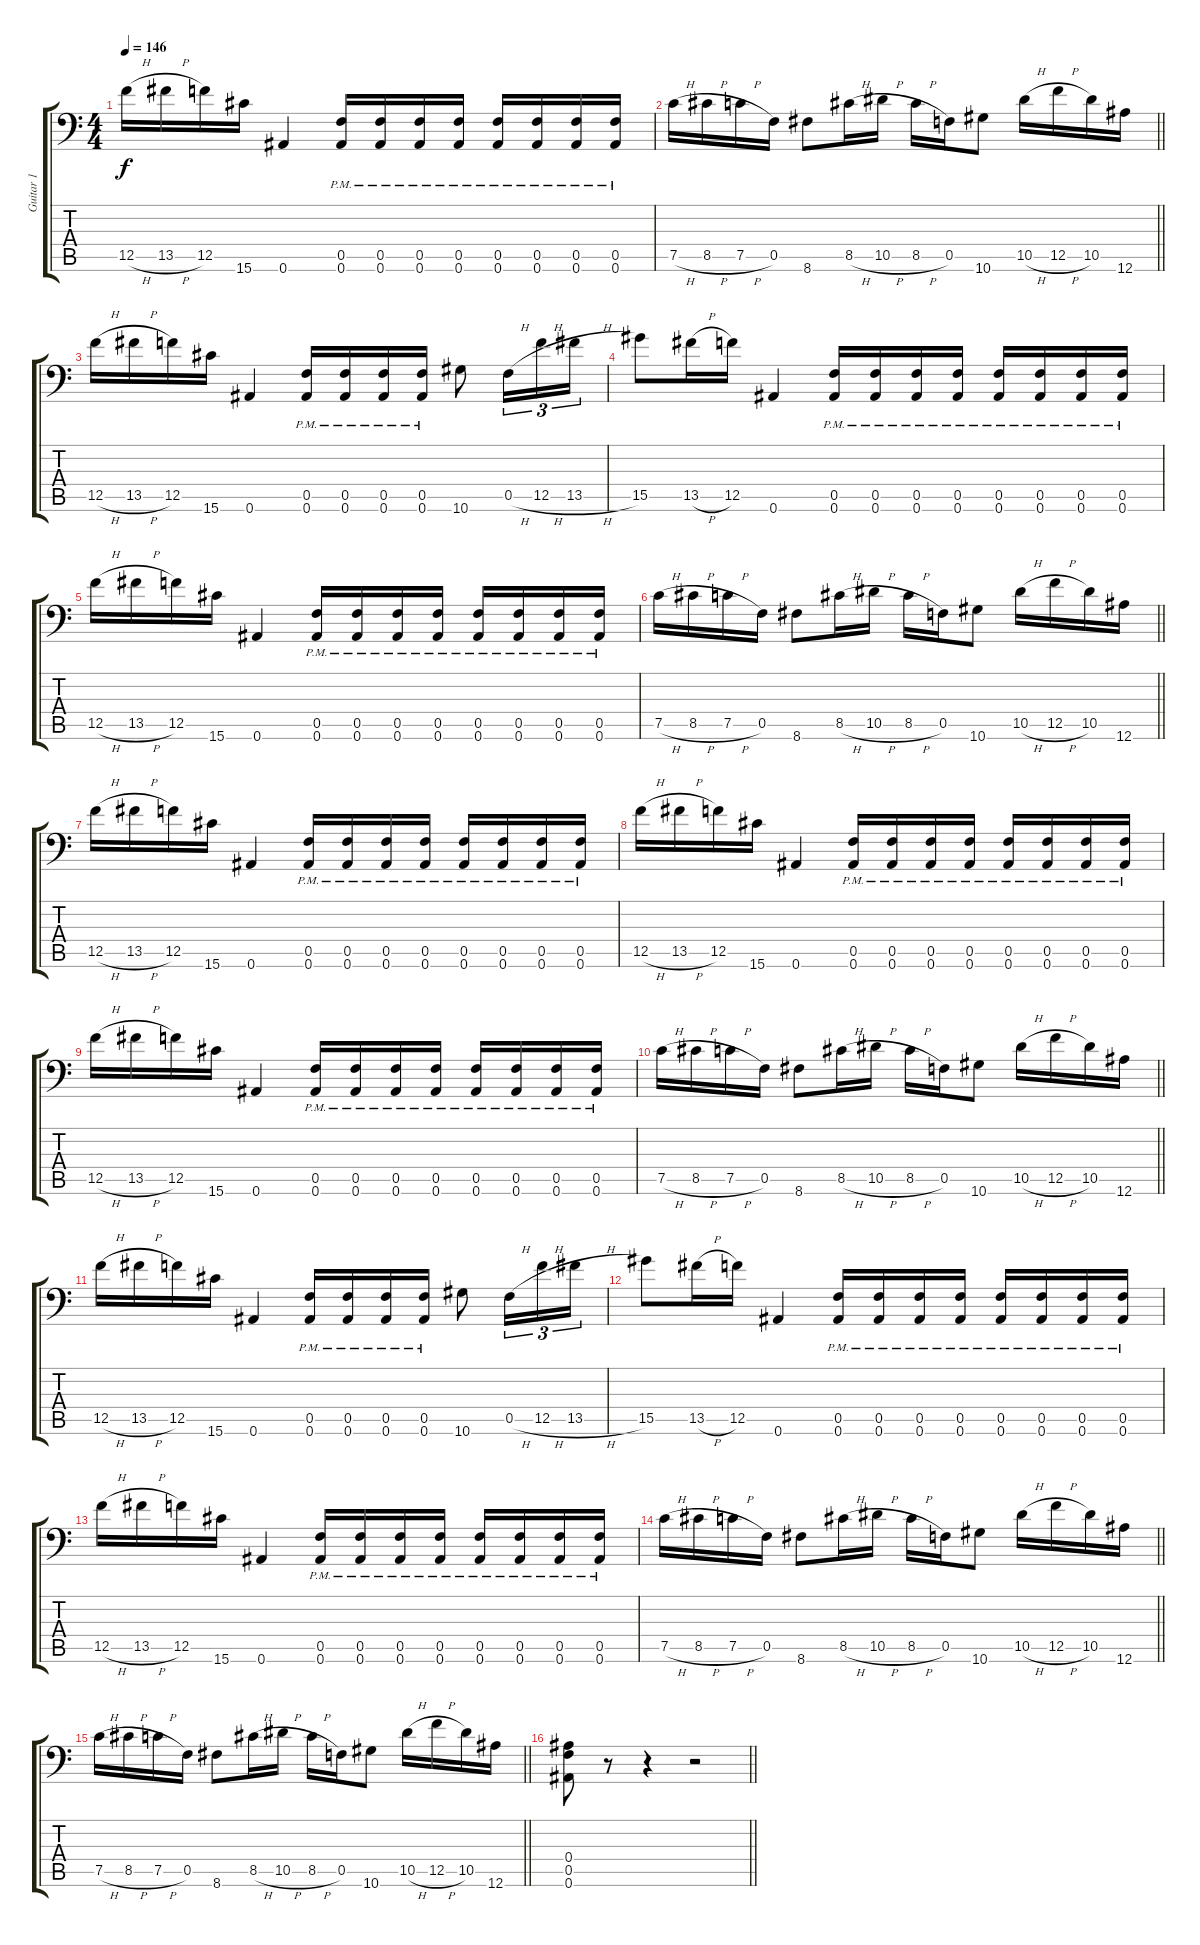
\track ("Guitar 1" "Guitar 1") {instrument distortionguitar}
\staff {score tabs}
\tuning (C4 G3 Eb3 Bb2 F2 Bb1) {hide}
\ts (4 4)
\tempo 146
\clef f4
\ks c
12.5{h}.16{dy f} 13.5{h}.16 12.5.16 15.6.16 0.6.4 (0.5{pm} 0.6{pm}).16 (0.5{pm} 0.6{pm}).16 (0.5{pm} 0.6{pm}).16 (0.5{pm} 0.6{pm}).16 (0.5{pm} 0.6{pm}).16 (0.5{pm} 0.6{pm}).16 (0.5{pm} 0.6{pm}).16 (0.5{pm} 0.6{pm}).16 |
\barLineRight lightlight
7.5{h}.16 8.5{h}.16 7.5{h}.16 0.5.16 8.6.8 8.5{h}.16 10.5{h}.16 8.5{h}.16 0.5.16 10.6.8 10.5{h}.16 12.5{h}.16 10.5.16 12.6.16 |
12.5{h}.16 13.5{h}.16 12.5.16 15.6.16 0.6.4 (0.5{pm} 0.6{pm}).16 (0.5{pm} 0.6{pm}).16 (0.5{pm} 0.6{pm}).16 (0.5{pm} 0.6{pm}).16 10.6.8 0.5{h}.16{tu (3 2)} 12.5{h}.16{tu (3 2)} 13.5{h}.16{tu (3 2)} |
15.5.8 13.5{h}.16 12.5.16 0.6.4 (0.5{pm} 0.6{pm}).16 (0.5{pm} 0.6{pm}).16 (0.5{pm} 0.6{pm}).16 (0.5{pm} 0.6{pm}).16 (0.5{pm} 0.6{pm}).16 (0.5{pm} 0.6{pm}).16 (0.5{pm} 0.6{pm}).16 (0.5{pm} 0.6{pm}).16 |
12.5{h}.16 13.5{h}.16 12.5.16 15.6.16 0.6.4 (0.5{pm} 0.6{pm}).16 (0.5{pm} 0.6{pm}).16 (0.5{pm} 0.6{pm}).16 (0.5{pm} 0.6{pm}).16 (0.5{pm} 0.6{pm}).16 (0.5{pm} 0.6{pm}).16 (0.5{pm} 0.6{pm}).16 (0.5{pm} 0.6{pm}).16 |
\barLineRight lightlight
7.5{h}.16 8.5{h}.16 7.5{h}.16 0.5.16 8.6.8 8.5{h}.16 10.5{h}.16 8.5{h}.16 0.5.16 10.6.8 10.5{h}.16 12.5{h}.16 10.5.16 12.6.16 |
12.5{h}.16 13.5{h}.16 12.5.16 15.6.16 0.6.4 (0.5{pm} 0.6{pm}).16 (0.5{pm} 0.6{pm}).16 (0.5{pm} 0.6{pm}).16 (0.5{pm} 0.6{pm}).16 (0.5{pm} 0.6{pm}).16 (0.5{pm} 0.6{pm}).16 (0.5{pm} 0.6{pm}).16 (0.5{pm} 0.6{pm}).16 |
12.5{h}.16 13.5{h}.16 12.5.16 15.6.16 0.6.4 (0.5{pm} 0.6{pm}).16 (0.5{pm} 0.6{pm}).16 (0.5{pm} 0.6{pm}).16 (0.5{pm} 0.6{pm}).16 (0.5{pm} 0.6{pm}).16 (0.5{pm} 0.6{pm}).16 (0.5{pm} 0.6{pm}).16 (0.5{pm} 0.6{pm}).16 |
12.5{h}.16 13.5{h}.16 12.5.16 15.6.16 0.6.4 (0.5{pm} 0.6{pm}).16 (0.5{pm} 0.6{pm}).16 (0.5{pm} 0.6{pm}).16 (0.5{pm} 0.6{pm}).16 (0.5{pm} 0.6{pm}).16 (0.5{pm} 0.6{pm}).16 (0.5{pm} 0.6{pm}).16 (0.5{pm} 0.6{pm}).16 |
\barLineRight lightlight
7.5{h}.16 8.5{h}.16 7.5{h}.16 0.5.16 8.6.8 8.5{h}.16 10.5{h}.16 8.5{h}.16 0.5.16 10.6.8 10.5{h}.16 12.5{h}.16 10.5.16 12.6.16 |
12.5{h}.16 13.5{h}.16 12.5.16 15.6.16 0.6.4 (0.5{pm} 0.6{pm}).16 (0.5{pm} 0.6{pm}).16 (0.5{pm} 0.6{pm}).16 (0.5{pm} 0.6{pm}).16 10.6.8 0.5{h}.16{tu (3 2)} 12.5{h}.16{tu (3 2)} 13.5{h}.16{tu (3 2)} |
15.5.8 13.5{h}.16 12.5.16 0.6.4 (0.5{pm} 0.6{pm}).16 (0.5{pm} 0.6{pm}).16 (0.5{pm} 0.6{pm}).16 (0.5{pm} 0.6{pm}).16 (0.5{pm} 0.6{pm}).16 (0.5{pm} 0.6{pm}).16 (0.5{pm} 0.6{pm}).16 (0.5{pm} 0.6{pm}).16 |
12.5{h}.16 13.5{h}.16 12.5.16 15.6.16 0.6.4 (0.5{pm} 0.6{pm}).16 (0.5{pm} 0.6{pm}).16 (0.5{pm} 0.6{pm}).16 (0.5{pm} 0.6{pm}).16 (0.5{pm} 0.6{pm}).16 (0.5{pm} 0.6{pm}).16 (0.5{pm} 0.6{pm}).16 (0.5{pm} 0.6{pm}).16 |
\barLineRight lightlight
7.5{h}.16 8.5{h}.16 7.5{h}.16 0.5.16 8.6.8 8.5{h}.16 10.5{h}.16 8.5{h}.16 0.5.16 10.6.8 10.5{h}.16 12.5{h}.16 10.5.16 12.6.16 |
\barLineRight lightlight
7.5{h}.16 8.5{h}.16 7.5{h}.16 0.5.16 8.6.8 8.5{h}.16 10.5{h}.16 8.5{h}.16 0.5.16 10.6.8 10.5{h}.16 12.5{h}.16 10.5.16 12.6.16 |
\barLineRight lightlight
(0.4 0.5 0.6).8 r.8 r.4 r.2
